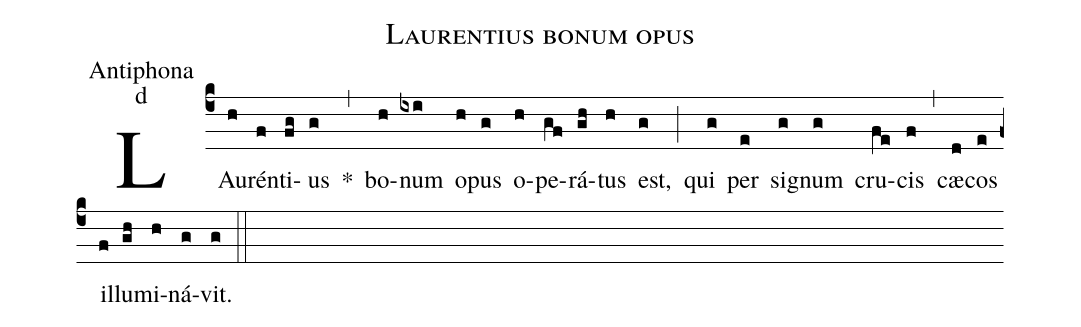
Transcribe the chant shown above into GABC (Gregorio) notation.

name:Laurentius bonum opus;
office-part:Antiphona;
mode:d;
%%
(c4)
LAu(h)rén(f)ti(fg)us(g) *(,)
bo(h)num(ixi) o(h)pus(g) o(h)pe(gf)rá(gh)tus(h) est,(g) (;)
qui(g) per(e) si(g)gnum(g) cru(fe)cis(f) (,)
cæ(d)cos(e) il(f)lu(gh)mi(h)ná(g)vit.(g) (::)
